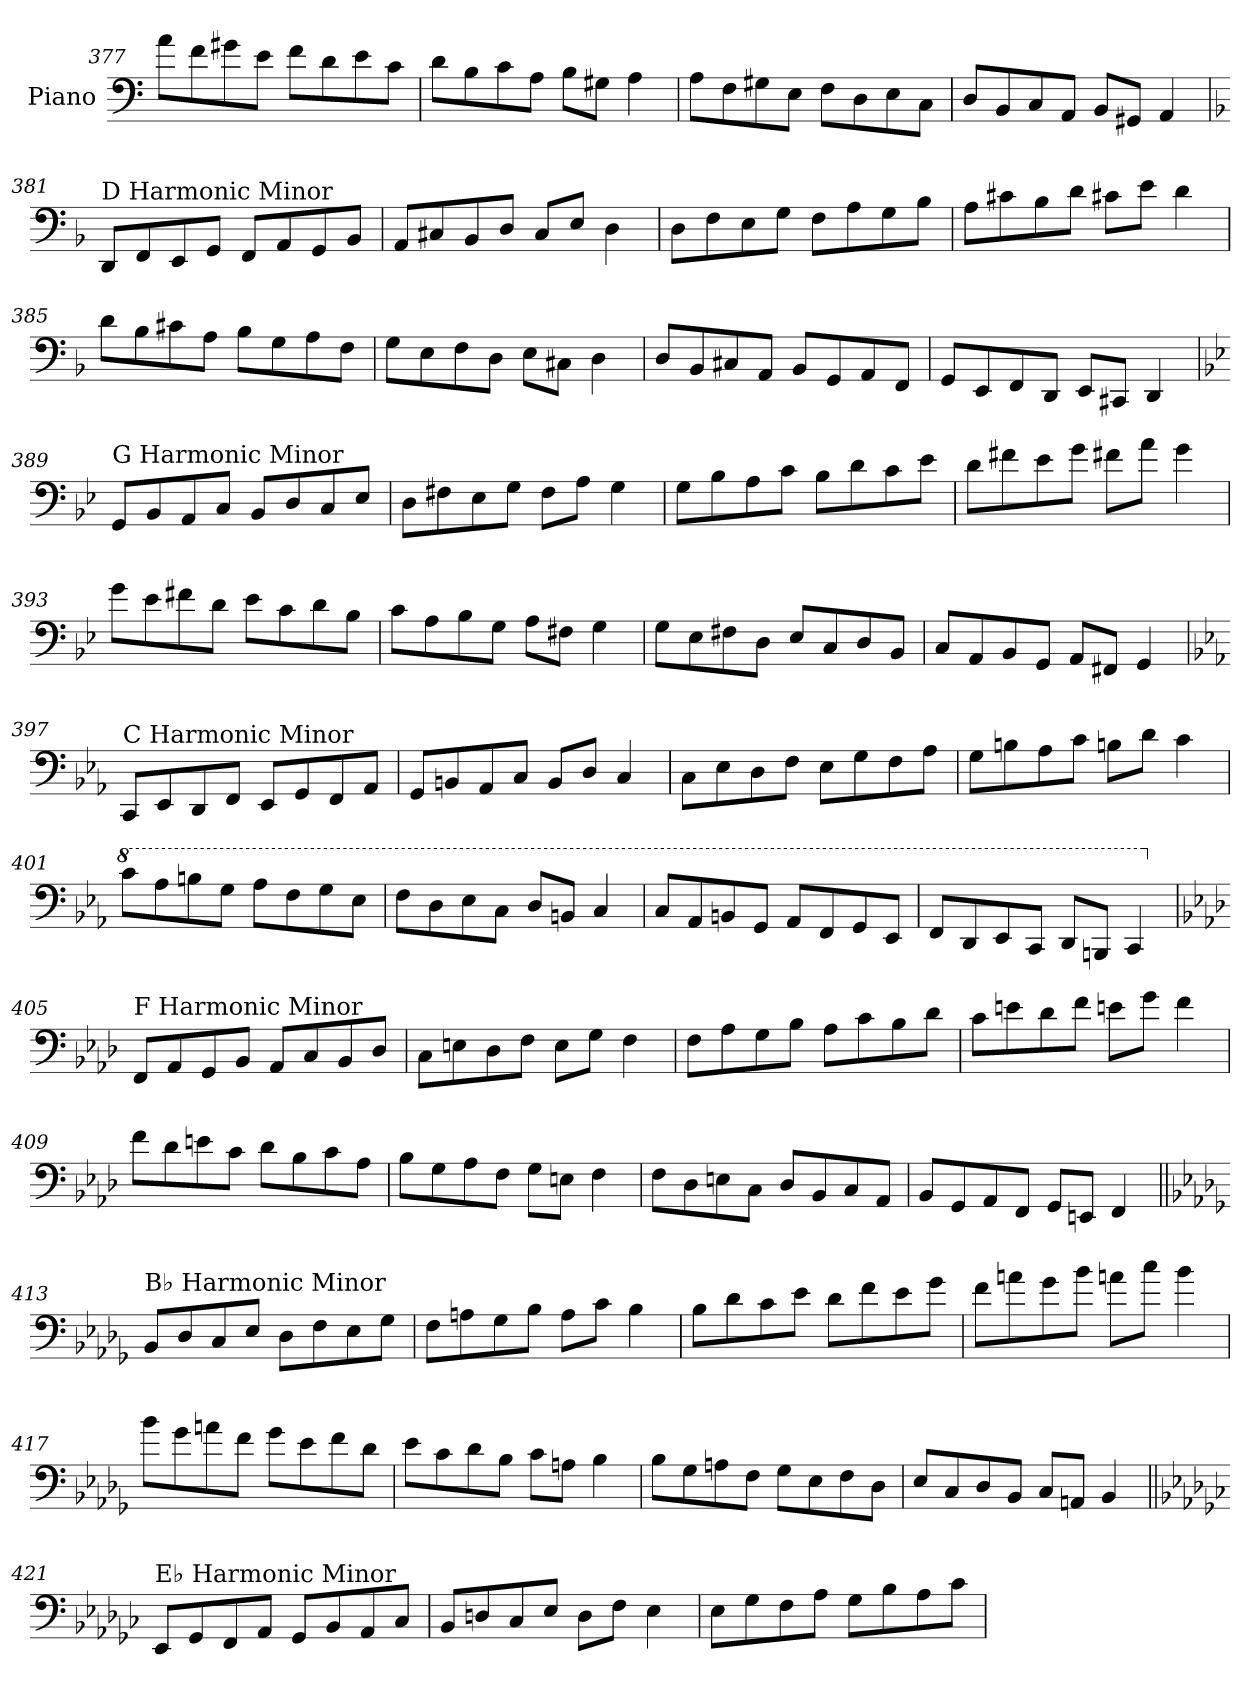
**kern
*part1
*staff1
*I"Piano
*I'Pno.
!!LO:LB:g=z
*clefF4
*k[]
=377
8a\L
8f\
8g#X\
8e\J
8f\L
8d\
8e\
8c\J
=378
8d\L
8B\
8c\
8A\J
8B\L
8G#X\J
4A\
=379
8A\L
8F\
8G#X\
8E\J
8F\L
8D\
8E\
8C\J
=380
8D/L
8BB/
8C/
8AA/J
8BB/L
8GG#X/J
4AA/
!!LO:LB:g=z
=381
*k[b-]
!LO:TX:a:t=D Harmonic Minor
8DD/L
8FF/
8EE/
8GG/J
8FF/L
8AA/
8GG/
8BB-/J
=382
8AA/L
8C#X/
8BB-/
8D/J
8C#/L
8E/J
4D\
=383
8D\L
8F\
8E\
8G\J
8F\L
8A\
8G\
8B-\J
=384
8A\L
8c#X\
8B-\
8d\J
8c#X\L
8e\J
4d\
!!LO:LB:g=z
=385
8d\L
8B-\
8c#X\
8A\J
8B-\L
8G\
8A\
8F\J
=386
8G\L
8E\
8F\
8D\J
8E\L
8C#X\J
4D\
=387
8D/L
8BB-/
8C#X/
8AA/J
8BB-/L
8GG/
8AA/
8FF/J
=388
8GG/L
8EE/
8FF/
8DD/J
8EE/L
8CC#X/J
4DD/
!!LO:LB:g=z
=389
*k[b-e-]
!LO:TX:a:t=G Harmonic Minor
8GG/L
8BB-/
8AA/
8C/J
8BB-/L
8D/
8C/
8E-/J
=390
8D\L
8F#X\
8E-\
8G\J
8F#\L
8A\J
4G\
=391
8G\L
8B-\
8A\
8c\J
8B-\L
8d\
8c\
8e-\J
=392
8d\L
8f#X\
8e-\
8g\J
8f#X\L
8a\J
4g\
!!LO:LB:g=z
=393
8g\L
8e-\
8f#X\
8d\J
8e-\L
8c\
8d\
8B-\J
=394
8c\L
8A\
8B-\
8G\J
8A\L
8F#X\J
4G\
=395
8G\L
8E-\
8F#X\
8D\J
8E-/L
8C/
8D/
8BB-/J
=396
8C/L
8AA/
8BB-/
8GG/J
8AA/L
8FF#X/J
4GG/
!!LO:LB:g=z
=397
*k[b-e-a-]
!LO:TX:a:t=C Harmonic Minor
8CC/L
8EE-/
8DD/
8FF/J
8EE-/L
8GG/
8FF/
8AA-/J
=398
8GG/L
8BBn/
8AA-/
8C/J
8BB/L
8D/J
4C/
=399
8C\L
8E-\
8D\
8F\J
8E-\L
8G\
8F\
8A-\J
=400
8G\L
8Bn\
8A-\
8c\J
8Bn\L
8d\J
4c\
!!LO:LB:g=z
=401
*8va
8cc\L
8a-\
8bn\
8g\J
8a-\L
8f\
8g\
8e-\J
=402
8f\L
8d\
8e-\
8c\J
8d/L
8Bn/J
4c/
=403
8c/L
8A-/
8Bn/
8G/J
8A-/L
8F/
8G/
8E-/J
=404
8F/L
8D/
8E-/
8C/J
8D/L
8BBn/J
4C/
!!LO:PB:g=z
=405
*k[b-e-a-d-]
*X8va
!LO:TX:a:t=F Harmonic Minor
8FF/L
8AA-/
8GG/
8BB-/J
8AA-/L
8C/
8BB-/
8D-/J
=406
8C\L
8En\
8D-\
8F\J
8E\L
8G\J
4F\
=407
8F\L
8A-\
8G\
8B-\J
8A-\L
8c\
8B-\
8d-\J
=408
8c\L
8en\
8d-\
8f\J
8en\L
8g\J
4f\
!!LO:LB:g=z
=409
8f\L
8d-\
8en\
8c\J
8d-\L
8B-\
8c\
8A-\J
=410
8B-\L
8G\
8A-\
8F\J
8G\L
8En\J
4F\
=411
8F\L
8D-\
8En\
8C\J
8D-/L
8BB-/
8C/
8AA-/J
=412
8BB-/L
8GG/
8AA-/
8FF/J
8GG/L
8EEn/J
4FF/
!!LO:LB:g=z
=413||
*k[b-e-a-d-g-]
!LO:TX:a:t=B♭ Harmonic Minor
8BB-/L
8D-/
8C/
8E-/J
8D-\L
8F\
8E-\
8G-\J
=414
8F\L
8An\
8G-\
8B-\J
8A\L
8c\J
4B-\
=415
8B-\L
8d-\
8c\
8e-\J
8d-\L
8f\
8e-\
8g-\J
=416
8f\L
8an\
8g-\
8b-\J
8an\L
8cc\J
4b-\
!!LO:LB:g=z
=417
8b-\L
8g-\
8an\
8f\J
8g-\L
8e-\
8f\
8d-\J
=418
8e-\L
8c\
8d-\
8B-\J
8c\L
8An\J
4B-\
=419
8B-\L
8G-\
8An\
8F\J
8G-\L
8E-\
8F\
8D-\J
=420
8E-/L
8C/
8D-/
8BB-/J
8C/L
8AAn/J
4BB-/
!!LO:LB:g=z
=421||
*k[b-e-a-d-g-c-]
!LO:TX:a:t=E♭ Harmonic Minor
8EE-/L
8GG-/
8FF/
8AA-/J
8GG-/L
8BB-/
8AA-/
8C-/J
=422
8BB-/L
8Dn/
8C-/
8E-/J
8D\L
8F\J
4E-\
=423
8E-\L
8G-\
8F\
8A-\J
8G-\L
8B-\
8A-\
8c-\J
=
*-
